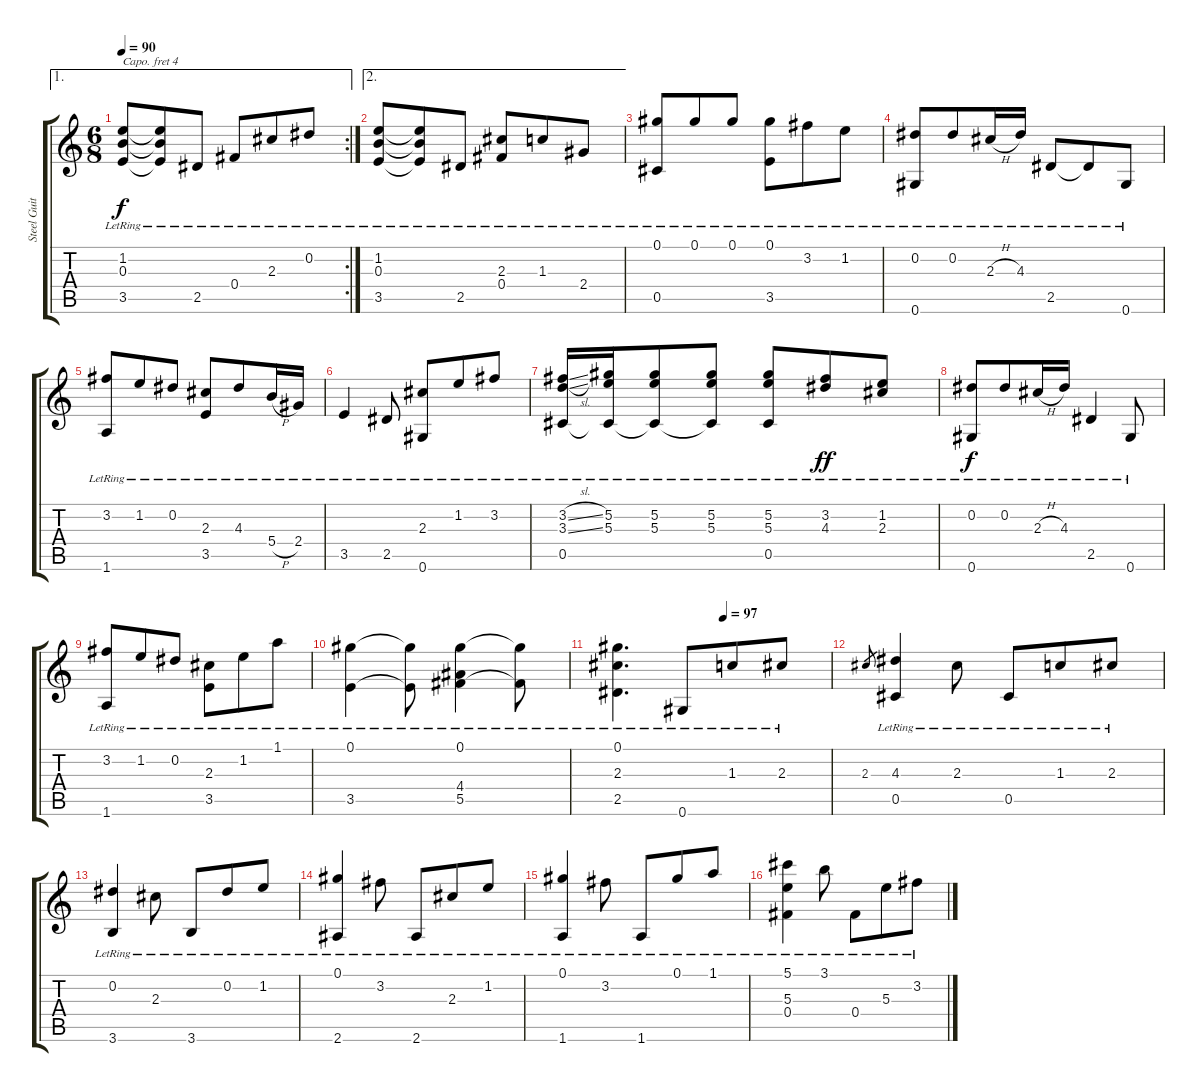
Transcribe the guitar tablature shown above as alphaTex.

\track ("Steel Guitar" "Steel Guit") {instrument acousticguitarsteel}
\staff {score tabs}
\capo 4
\tuning (E4 B3 G3 D3 A2 E2) {hide}
\ae 1
\rc 2
\ts (6 8)
\tempo 90
\clef g2
\ks c
(1.2{lr} 0.3{lr} 3.5{lr}).8{dy f} (1.2{lr t} 0.3{lr t} 3.5{lr t}).8 2.5{lr}.8 0.4{lr}.8 2.3{lr}.8 0.2{lr}.8 |
\ae 2
(1.2{lr} 0.3{lr} 3.5{lr}).8 (1.2{lr t} 0.3{lr t} 3.5{lr t}).8 2.5{lr}.8 (2.3{lr} 0.4{lr}).8 1.3{lr}.8 2.4{lr}.8 |
(0.1{lr} 0.5{lr}).8 0.1{lr}.8 0.1{lr}.8 (0.1{lr} 3.5{lr}).8 3.2{lr}.8 1.2{lr}.8 |
(0.2{lr} 0.6{lr}).8 0.2{lr}.8 2.3{h lr}.16 4.3{lr}.16 2.5{lr}.8 2.5{lr t}.8 0.6{lr}.8 |
(3.2{lr} 1.6{lr}).8 1.2{lr}.8 0.2{lr}.8 (2.3{lr} 3.5{lr}).8 4.3{lr}.8 5.4{h lr}.16 2.4{lr}.16 |
3.5{lr}.4 2.5{lr}.8 (2.3{lr} 0.6{lr}).8 1.2{lr}.8 3.2{lr}.8 |
(3.2{sl lr} 3.3{sl lr} 0.5{lr}).16 (5.2{lr} 5.3{lr} 0.5{lr t}).16 (5.2{lr} 5.3{lr} 0.5{lr t}).8 (5.2{lr} 5.3{lr} 0.5{lr t}).8 (5.2{lr} 5.3{lr} 0.5{lr}).8 (3.2{lr} 4.3{lr}).8{dy ff} (1.2{lr} 2.3{lr}).8 |
(0.2{lr} 0.6{lr}).8{dy f} 0.2{lr}.8 2.3{h lr}.16 4.3{lr}.16 2.5{lr}.4 0.6{lr}.8 |
(3.2{lr} 1.6{lr}).8 1.2{lr}.8 0.2{lr}.8 (2.3{lr} 3.5{lr}).8 1.2{lr}.8 1.1{lr}.8 |
(0.1{lr} 3.5{lr}).4 (0.1{lr t} 3.5{lr t}).8 (0.1{lr} 4.4{lr} 5.5{lr}).4 (0.1{lr t} 5.5{lr t}).8 |
\tempo (97 0.5)
(0.1{lr} 2.3{lr} 2.5{lr}).4{d} 0.6{lr}.8 1.3{lr}.8 2.3{lr}.8 |
2.3.8{gr} (4.3{lr} 0.5{lr}).4 2.3{lr}.8 0.5{lr}.8 1.3{lr}.8 2.3{lr}.8 |
(0.2{lr} 3.6{lr}).4 2.3{lr}.8 3.6{lr}.8 0.2{lr}.8 1.2{lr}.8 |
(0.1{lr} 2.6{lr}).4 3.2{lr}.8 2.6{lr}.8 2.3{lr}.8 1.2{lr}.8 |
(0.1{lr} 1.6{lr}).4 3.2{lr}.8 1.6{lr}.8 0.1{lr}.8 1.1{lr}.8 |
(5.1{lr} 5.3{lr} 0.4{lr}).4 3.1{lr}.8 0.4{lr}.8 5.3{lr}.8 3.2{lr}.8
